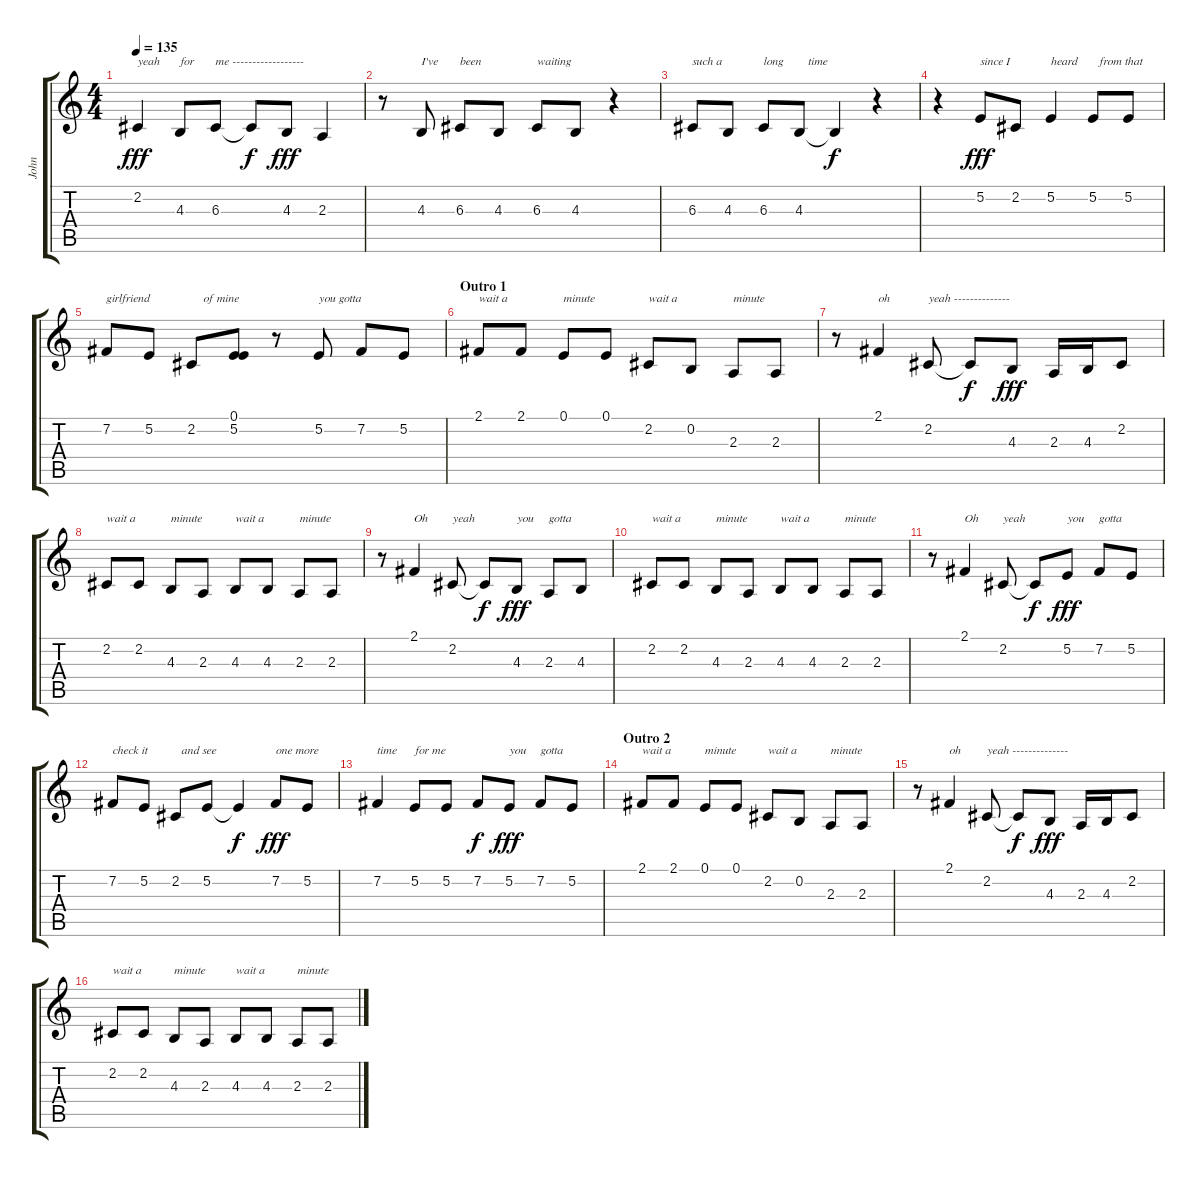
\track ("John" "John") {instrument tenorsax}
\staff {score tabs}
\tuning (E4 B3 G3 D3 A2 E2) {hide}
\ts (4 4)
\tempo 135
\clef g2
\ks c
2.2.4{txt "yeah" dy fff} 4.3.8{txt "for"} 6.3.8{txt "me ------------------"} 6.3{t}.8{txt " " dy f} 4.3.8{dy fff} 2.3.4 |
r.8 4.3.8{txt "I've"} 6.3.8{txt "been"} 4.3.8 6.3.8{txt "waiting"} 4.3.8 r.4 |
6.3.8{txt "such a"} 4.3.8{txt " "} 6.3.8{txt "long"} 4.3.8{txt "   time"} 4.3{t}.4{dy f} r.4 |
r.4 5.2.8{txt "since I" dy fff} 2.2.8 5.2.4{txt "heard"} 5.2.8{txt "  from that"} 5.2.8 |
7.2.8{txt "girlfriend"} 5.2.8 2.2.8{txt "    of mine"} (0.1 5.2).8 r.8 5.2.8{txt "you gotta"} 7.2.8 5.2.8 |
\section ("" "Outro 1")
2.1.8{txt "wait a"} 2.1.8 0.1.8{txt "minute"} 0.1.8 2.2.8{txt "wait a"} 0.2.8 2.3.8{txt "minute"} 2.3.8 |
r.8 2.1.4{txt "oh"} 2.2.8{txt "yeah --------------"} 2.2{t}.8{dy f} 4.3.8{dy fff} 2.3.16 4.3.16 2.2.8 |
2.2.8{txt "wait a"} 2.2.8 4.3.8{txt "minute"} 2.3.8 4.3.8{txt "wait a"} 4.3.8 2.3.8{txt "minute"} 2.3.8 |
r.8 2.1.4{txt "Oh"} 2.2.8{txt "yeah"} 2.2{t}.8{dy f} 4.3.8{txt "you" dy fff} 2.3.8{txt "gotta"} 4.3.8 |
2.2.8{txt "wait a"} 2.2.8 4.3.8{txt "minute"} 2.3.8 4.3.8{txt "wait a"} 4.3.8 2.3.8{txt "minute"} 2.3.8 |
r.8 2.1.4{txt "Oh"} 2.2.8{txt "yeah"} 2.2{t}.8{dy f} 5.2.8{txt "you" dy fff} 7.2.8{txt "gotta"} 5.2.8 |
7.2.8{txt "check it"} 5.2.8 2.2.8{txt "  and see"} 5.2.8 5.2{t}.4{dy f} 7.2.8{txt "one more" dy fff} 5.2.8 |
7.2.4{txt "time"} 5.2.8{txt "for me"} 5.2.8 7.2.8{dy f} 5.2.8{txt "you" dy fff} 7.2.8{txt "gotta"} 5.2.8 |
\section ("" "Outro 2")
2.1.8{txt "wait a"} 2.1.8 0.1.8{txt "minute"} 0.1.8 2.2.8{txt "wait a"} 0.2.8 2.3.8{txt "minute"} 2.3.8 |
r.8 2.1.4{txt "oh"} 2.2.8{txt "yeah --------------"} 2.2{t}.8{dy f} 4.3.8{dy fff} 2.3.16 4.3.16 2.2.8 |
2.2.8{txt "wait a"} 2.2.8 4.3.8{txt "minute"} 2.3.8 4.3.8{txt "wait a"} 4.3.8 2.3.8{txt "minute"} 2.3.8
